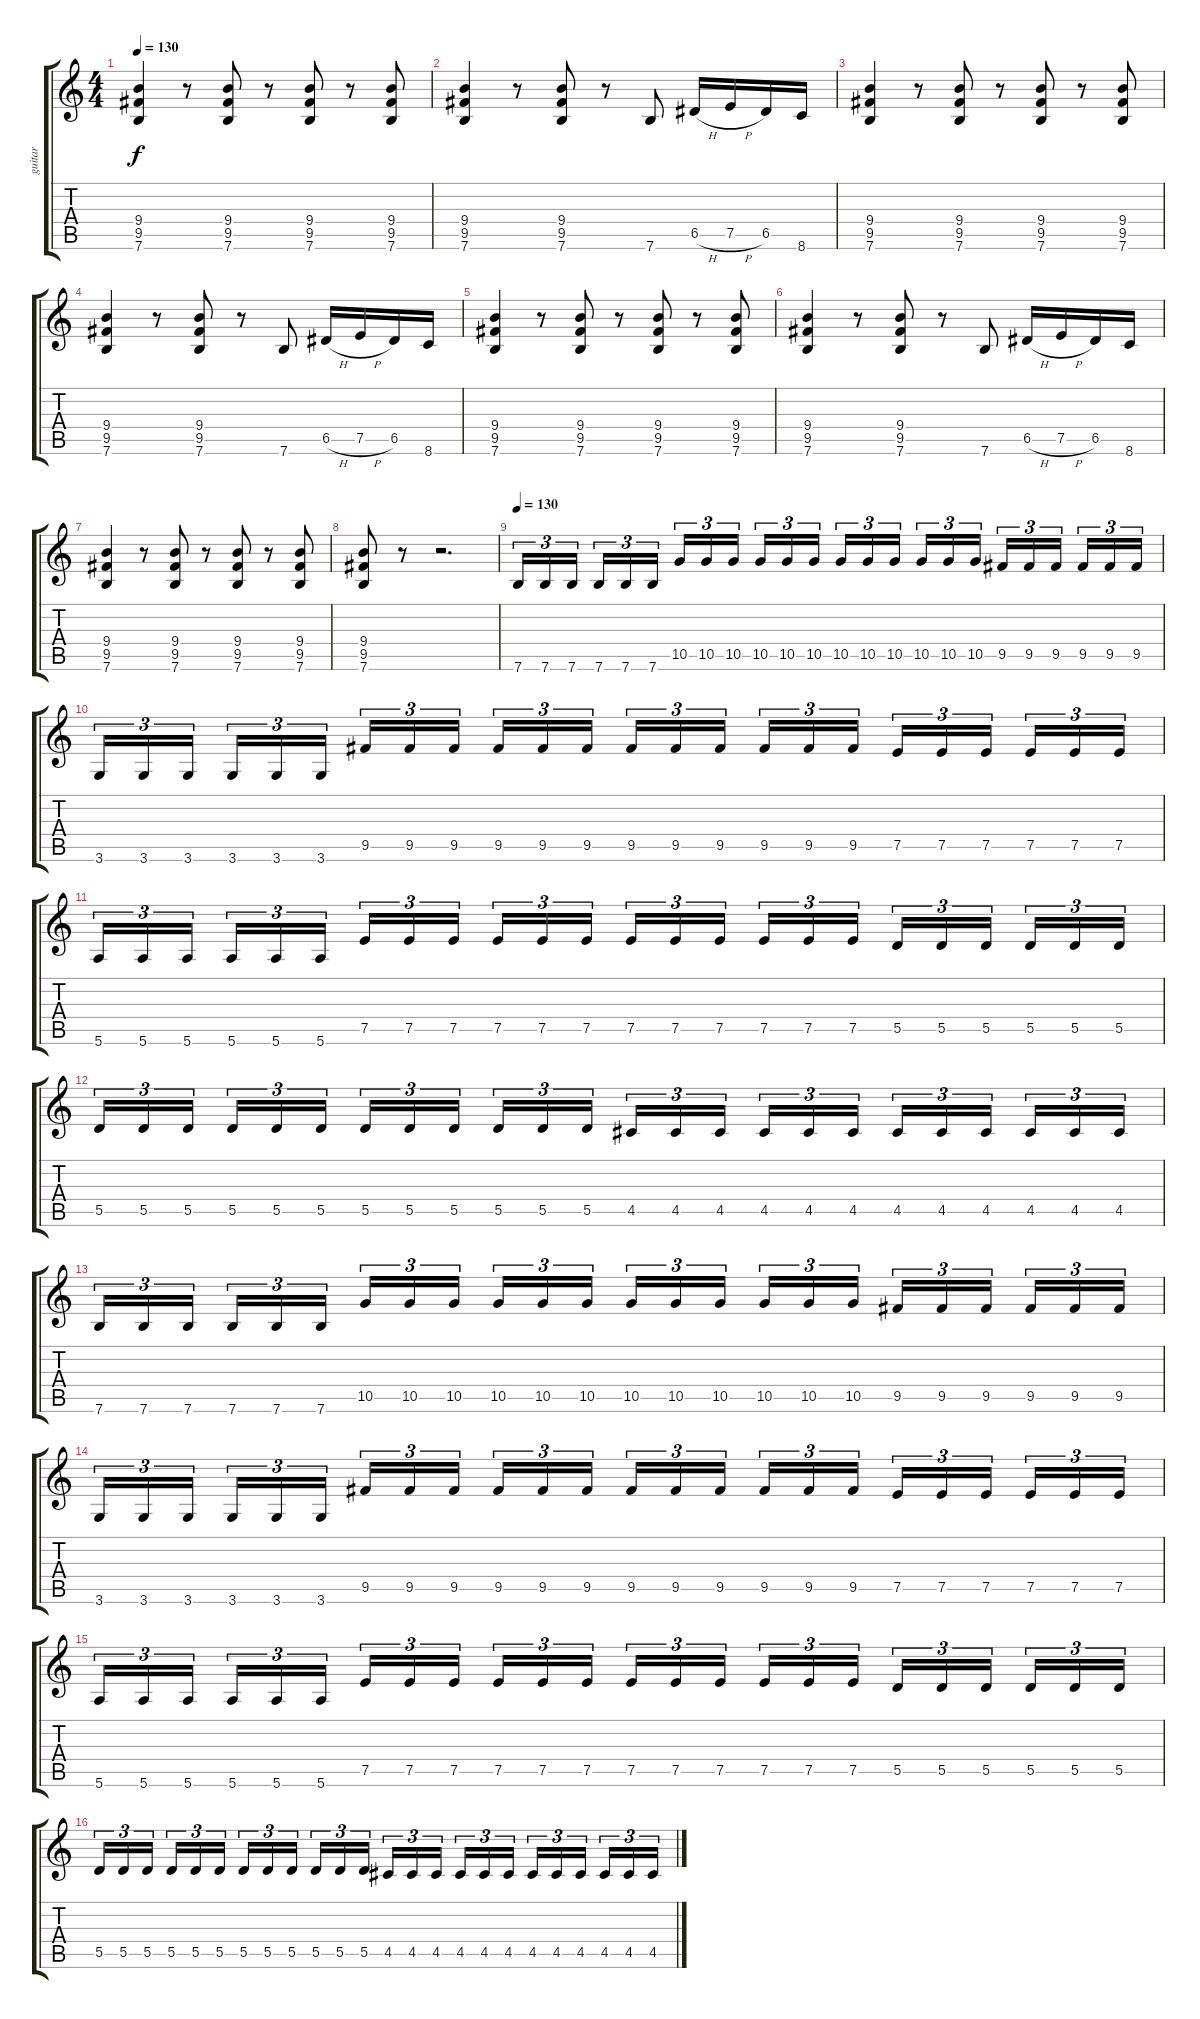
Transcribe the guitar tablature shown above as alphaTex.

\track ("guitar" "guitar") {instrument distortionguitar}
\staff {score tabs}
\tuning (E4 B3 G3 D3 A2 E2) {hide}
\ts (4 4)
\tempo 130
\clef g2
\ks c
(9.4 9.5 7.6).4{dy f} r.8 (9.4 9.5 7.6).8 r.8 (9.4 9.5 7.6).8 r.8 (9.4 9.5 7.6).8 |
(9.4 9.5 7.6).4 r.8 (9.4 9.5 7.6).8 r.8 7.6.8 6.5{h}.16 7.5{h}.16 6.5.16 8.6.16 |
(9.4 9.5 7.6).4 r.8 (9.4 9.5 7.6).8 r.8 (9.4 9.5 7.6).8 r.8 (9.4 9.5 7.6).8 |
(9.4 9.5 7.6).4 r.8 (9.4 9.5 7.6).8 r.8 7.6.8 6.5{h}.16 7.5{h}.16 6.5.16 8.6.16 |
(9.4 9.5 7.6).4 r.8 (9.4 9.5 7.6).8 r.8 (9.4 9.5 7.6).8 r.8 (9.4 9.5 7.6).8 |
(9.4 9.5 7.6).4 r.8 (9.4 9.5 7.6).8 r.8 7.6.8 6.5{h}.16 7.5{h}.16 6.5.16 8.6.16 |
(9.4 9.5 7.6).4 r.8 (9.4 9.5 7.6).8 r.8 (9.4 9.5 7.6).8 r.8 (9.4 9.5 7.6).8 |
(9.4 9.5 7.6).8 r.8 r.2{d} |
\tempo 130
7.6.16{tu (3 2)} 7.6.16{tu (3 2)} 7.6.16{tu (3 2)} 7.6.16{tu (3 2)} 7.6.16{tu (3 2)} 7.6.16{tu (3 2)} 10.5.16{tu (3 2)} 10.5.16{tu (3 2)} 10.5.16{tu (3 2)} 10.5.16{tu (3 2)} 10.5.16{tu (3 2)} 10.5.16{tu (3 2)} 10.5.16{tu (3 2)} 10.5.16{tu (3 2)} 10.5.16{tu (3 2)} 10.5.16{tu (3 2)} 10.5.16{tu (3 2)} 10.5.16{tu (3 2)} 9.5.16{tu (3 2)} 9.5.16{tu (3 2)} 9.5.16{tu (3 2)} 9.5.16{tu (3 2)} 9.5.16{tu (3 2)} 9.5.16{tu (3 2)} |
3.6.16{tu (3 2)} 3.6.16{tu (3 2)} 3.6.16{tu (3 2)} 3.6.16{tu (3 2)} 3.6.16{tu (3 2)} 3.6.16{tu (3 2)} 9.5.16{tu (3 2)} 9.5.16{tu (3 2)} 9.5.16{tu (3 2)} 9.5.16{tu (3 2)} 9.5.16{tu (3 2)} 9.5.16{tu (3 2)} 9.5.16{tu (3 2)} 9.5.16{tu (3 2)} 9.5.16{tu (3 2)} 9.5.16{tu (3 2)} 9.5.16{tu (3 2)} 9.5.16{tu (3 2)} 7.5.16{tu (3 2)} 7.5.16{tu (3 2)} 7.5.16{tu (3 2)} 7.5.16{tu (3 2)} 7.5.16{tu (3 2)} 7.5.16{tu (3 2)} |
5.6.16{tu (3 2)} 5.6.16{tu (3 2)} 5.6.16{tu (3 2)} 5.6.16{tu (3 2)} 5.6.16{tu (3 2)} 5.6.16{tu (3 2)} 7.5.16{tu (3 2)} 7.5.16{tu (3 2)} 7.5.16{tu (3 2)} 7.5.16{tu (3 2)} 7.5.16{tu (3 2)} 7.5.16{tu (3 2)} 7.5.16{tu (3 2)} 7.5.16{tu (3 2)} 7.5.16{tu (3 2)} 7.5.16{tu (3 2)} 7.5.16{tu (3 2)} 7.5.16{tu (3 2)} 5.5.16{tu (3 2)} 5.5.16{tu (3 2)} 5.5.16{tu (3 2)} 5.5.16{tu (3 2)} 5.5.16{tu (3 2)} 5.5.16{tu (3 2)} |
5.5.16{tu (3 2)} 5.5.16{tu (3 2)} 5.5.16{tu (3 2)} 5.5.16{tu (3 2)} 5.5.16{tu (3 2)} 5.5.16{tu (3 2)} 5.5.16{tu (3 2)} 5.5.16{tu (3 2)} 5.5.16{tu (3 2)} 5.5.16{tu (3 2)} 5.5.16{tu (3 2)} 5.5.16{tu (3 2)} 4.5.16{tu (3 2)} 4.5.16{tu (3 2)} 4.5.16{tu (3 2)} 4.5.16{tu (3 2)} 4.5.16{tu (3 2)} 4.5.16{tu (3 2)} 4.5.16{tu (3 2)} 4.5.16{tu (3 2)} 4.5.16{tu (3 2)} 4.5.16{tu (3 2)} 4.5.16{tu (3 2)} 4.5.16{tu (3 2)} |
7.6.16{tu (3 2)} 7.6.16{tu (3 2)} 7.6.16{tu (3 2)} 7.6.16{tu (3 2)} 7.6.16{tu (3 2)} 7.6.16{tu (3 2)} 10.5.16{tu (3 2)} 10.5.16{tu (3 2)} 10.5.16{tu (3 2)} 10.5.16{tu (3 2)} 10.5.16{tu (3 2)} 10.5.16{tu (3 2)} 10.5.16{tu (3 2)} 10.5.16{tu (3 2)} 10.5.16{tu (3 2)} 10.5.16{tu (3 2)} 10.5.16{tu (3 2)} 10.5.16{tu (3 2)} 9.5.16{tu (3 2)} 9.5.16{tu (3 2)} 9.5.16{tu (3 2)} 9.5.16{tu (3 2)} 9.5.16{tu (3 2)} 9.5.16{tu (3 2)} |
3.6.16{tu (3 2)} 3.6.16{tu (3 2)} 3.6.16{tu (3 2)} 3.6.16{tu (3 2)} 3.6.16{tu (3 2)} 3.6.16{tu (3 2)} 9.5.16{tu (3 2)} 9.5.16{tu (3 2)} 9.5.16{tu (3 2)} 9.5.16{tu (3 2)} 9.5.16{tu (3 2)} 9.5.16{tu (3 2)} 9.5.16{tu (3 2)} 9.5.16{tu (3 2)} 9.5.16{tu (3 2)} 9.5.16{tu (3 2)} 9.5.16{tu (3 2)} 9.5.16{tu (3 2)} 7.5.16{tu (3 2)} 7.5.16{tu (3 2)} 7.5.16{tu (3 2)} 7.5.16{tu (3 2)} 7.5.16{tu (3 2)} 7.5.16{tu (3 2)} |
5.6.16{tu (3 2)} 5.6.16{tu (3 2)} 5.6.16{tu (3 2)} 5.6.16{tu (3 2)} 5.6.16{tu (3 2)} 5.6.16{tu (3 2)} 7.5.16{tu (3 2)} 7.5.16{tu (3 2)} 7.5.16{tu (3 2)} 7.5.16{tu (3 2)} 7.5.16{tu (3 2)} 7.5.16{tu (3 2)} 7.5.16{tu (3 2)} 7.5.16{tu (3 2)} 7.5.16{tu (3 2)} 7.5.16{tu (3 2)} 7.5.16{tu (3 2)} 7.5.16{tu (3 2)} 5.5.16{tu (3 2)} 5.5.16{tu (3 2)} 5.5.16{tu (3 2)} 5.5.16{tu (3 2)} 5.5.16{tu (3 2)} 5.5.16{tu (3 2)} |
5.5.16{tu (3 2)} 5.5.16{tu (3 2)} 5.5.16{tu (3 2)} 5.5.16{tu (3 2)} 5.5.16{tu (3 2)} 5.5.16{tu (3 2)} 5.5.16{tu (3 2)} 5.5.16{tu (3 2)} 5.5.16{tu (3 2)} 5.5.16{tu (3 2)} 5.5.16{tu (3 2)} 5.5.16{tu (3 2)} 4.5.16{tu (3 2)} 4.5.16{tu (3 2)} 4.5.16{tu (3 2)} 4.5.16{tu (3 2)} 4.5.16{tu (3 2)} 4.5.16{tu (3 2)} 4.5.16{tu (3 2)} 4.5.16{tu (3 2)} 4.5.16{tu (3 2)} 4.5.16{tu (3 2)} 4.5.16{tu (3 2)} 4.5.16{tu (3 2)}
